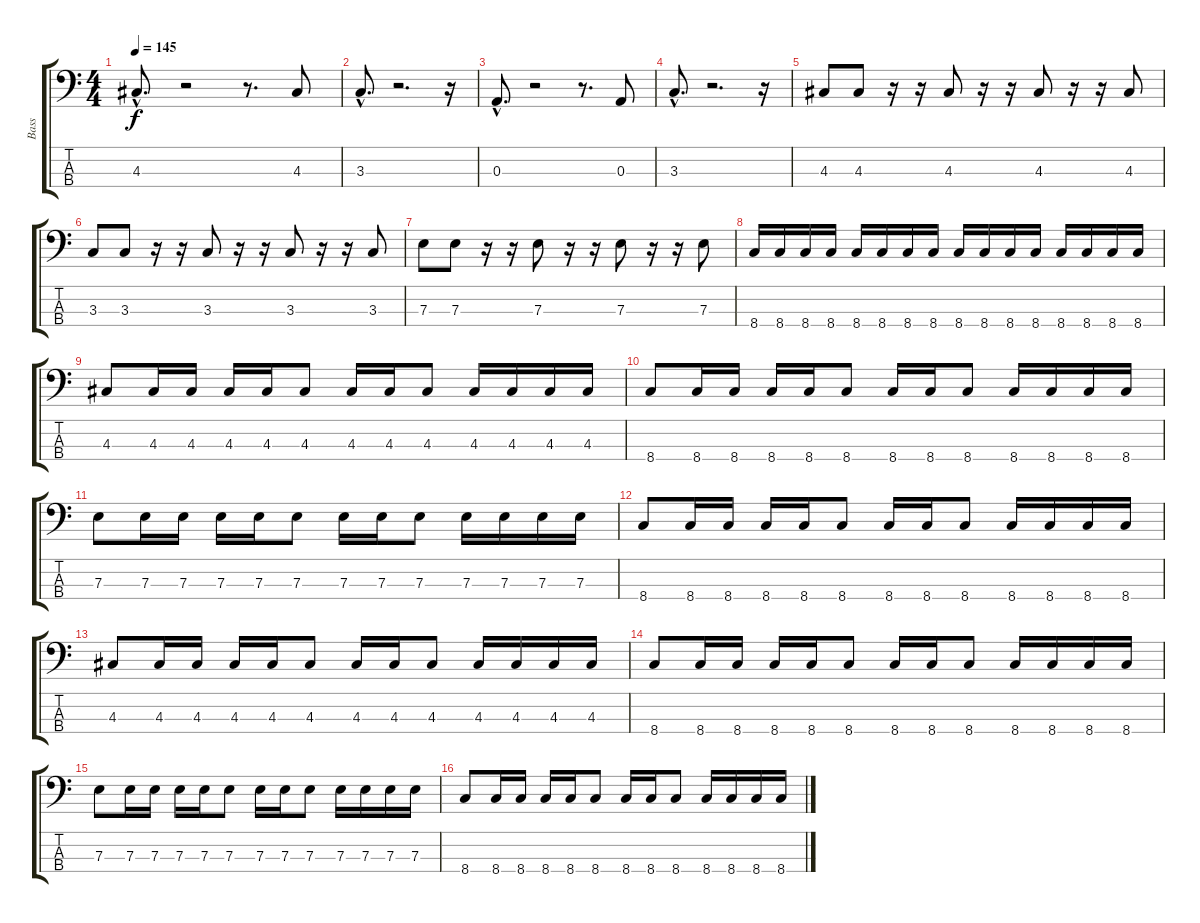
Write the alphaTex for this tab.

\track ("Bass" "Bass") {instrument electricbasspick}
\staff {score tabs}
\tuning (G2 D2 A1 E1) {hide}
\ts (4 4)
\tempo 145
\clef f4
\ks c
4.3{hac}.8{d dy f instrument electricbasspick} r.2 r.8{d} 4.3.8 |
3.3{hac}.8{d} r.2{d} r.16 |
0.3{hac}.8{d} r.2 r.8{d} 0.3.8 |
3.3{hac}.8{d} r.2{d} r.16 |
4.3.8 4.3.8 r.16 r.16 4.3.8 r.16 r.16 4.3.8 r.16 r.16 4.3.8 |
3.3.8 3.3.8 r.16 r.16 3.3.8 r.16 r.16 3.3.8 r.16 r.16 3.3.8 |
7.3.8 7.3.8 r.16 r.16 7.3.8 r.16 r.16 7.3.8 r.16 r.16 7.3.8 |
8.4.16 8.4.16 8.4.16 8.4.16 8.4.16 8.4.16 8.4.16 8.4.16 8.4.16 8.4.16 8.4.16 8.4.16 8.4.16 8.4.16 8.4.16 8.4.16 |
4.3.8 4.3.16 4.3.16 4.3.16 4.3.16 4.3.8 4.3.16 4.3.16 4.3.8 4.3.16 4.3.16 4.3.16 4.3.16 |
8.4.8 8.4.16 8.4.16 8.4.16 8.4.16 8.4.8 8.4.16 8.4.16 8.4.8 8.4.16 8.4.16 8.4.16 8.4.16 |
7.3.8 7.3.16 7.3.16 7.3.16 7.3.16 7.3.8 7.3.16 7.3.16 7.3.8 7.3.16 7.3.16 7.3.16 7.3.16 |
8.4.8 8.4.16 8.4.16 8.4.16 8.4.16 8.4.8 8.4.16 8.4.16 8.4.8 8.4.16 8.4.16 8.4.16 8.4.16 |
4.3.8 4.3.16 4.3.16 4.3.16 4.3.16 4.3.8 4.3.16 4.3.16 4.3.8 4.3.16 4.3.16 4.3.16 4.3.16 |
8.4.8 8.4.16 8.4.16 8.4.16 8.4.16 8.4.8 8.4.16 8.4.16 8.4.8 8.4.16 8.4.16 8.4.16 8.4.16 |
7.3.8 7.3.16 7.3.16 7.3.16 7.3.16 7.3.8 7.3.16 7.3.16 7.3.8 7.3.16 7.3.16 7.3.16 7.3.16 |
8.4.8 8.4.16 8.4.16 8.4.16 8.4.16 8.4.8 8.4.16 8.4.16 8.4.8 8.4.16 8.4.16 8.4.16 8.4.16
